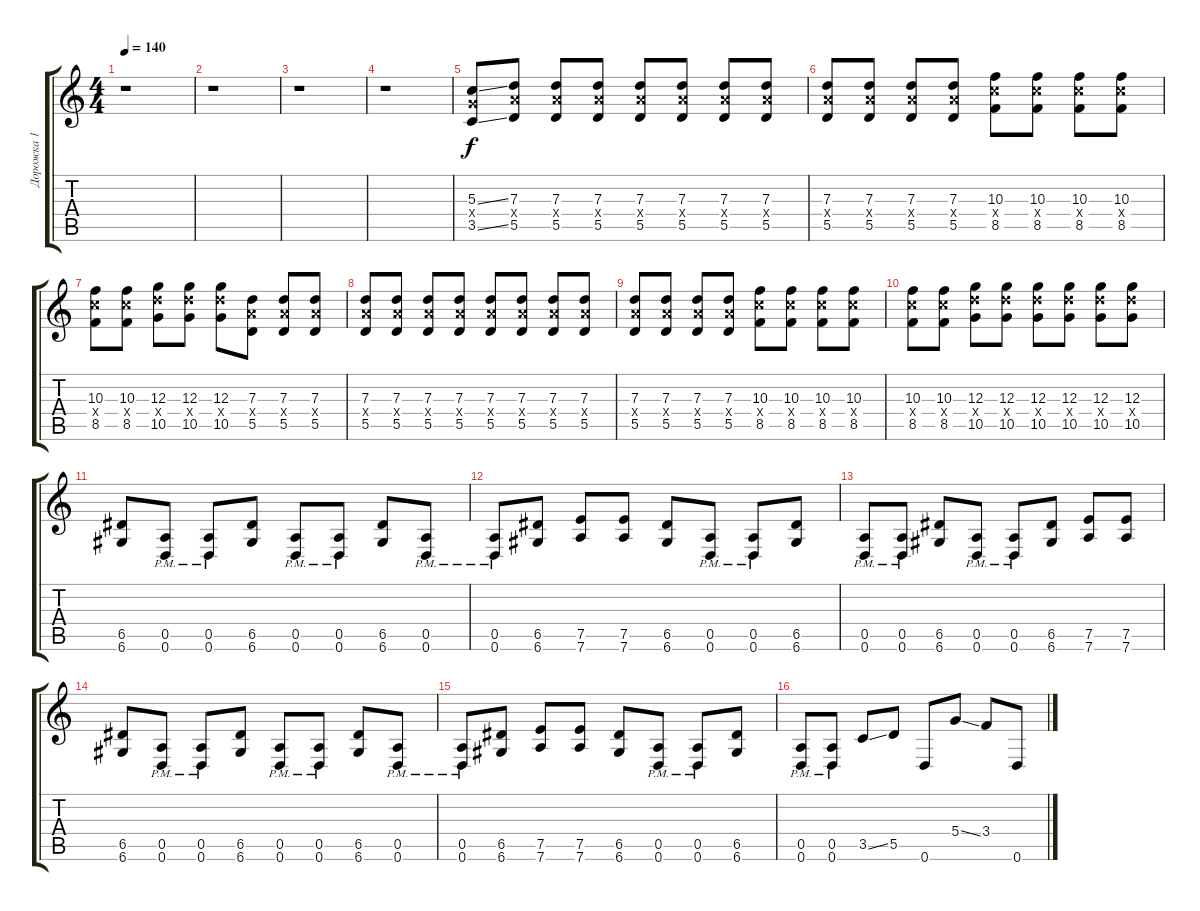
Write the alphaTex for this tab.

\track ("Дорожка 1" "Дорожка 1") {instrument overdrivenguitar}
\staff {score tabs}
\tuning (E4 B3 G3 D3 A2 D2) {hide}
\ts (4 4)
\tempo 140
\clef g2
\ks c
r.1{dy f} |
r.1 |
r.1 |
r.1 |
(5.3{ss} 5.4{x} 3.5{ss}).8{instrument electricguitarclean} (7.3 7.4{x} 5.5).8 (7.3 7.4{x} 5.5).8 (7.3 7.4{x} 5.5).8 (7.3 7.4{x} 5.5).8 (7.3 7.4{x} 5.5).8 (7.3 7.4{x} 5.5).8 (7.3 7.4{x} 5.5).8 |
(7.3 7.4{x} 5.5).8 (7.3 7.4{x} 5.5).8 (7.3 7.4{x} 5.5).8 (7.3 7.4{x} 5.5).8 (10.3 10.4{x} 8.5).8 (10.3 10.4{x} 8.5).8 (10.3 10.4{x} 8.5).8 (10.3 10.4{x} 8.5).8 |
(10.3 10.4{x} 8.5).8 (10.3 10.4{x} 8.5).8 (12.3 12.4{x} 10.5).8 (12.3 12.4{x} 10.5).8 (12.3 12.4{x} 10.5).8 (7.3 7.4{x} 5.5).8 (7.3 7.4{x} 5.5).8 (7.3 7.4{x} 5.5).8 |
(7.3 7.4{x} 5.5).8 (7.3 7.4{x} 5.5).8 (7.3 7.4{x} 5.5).8 (7.3 7.4{x} 5.5).8 (7.3 7.4{x} 5.5).8 (7.3 7.4{x} 5.5).8 (7.3 7.4{x} 5.5).8 (7.3 7.4{x} 5.5).8 |
(7.3 7.4{x} 5.5).8 (7.3 7.4{x} 5.5).8 (7.3 7.4{x} 5.5).8 (7.3 7.4{x} 5.5).8 (10.3 10.4{x} 8.5).8 (10.3 10.4{x} 8.5).8 (10.3 10.4{x} 8.5).8 (10.3 10.4{x} 8.5).8 |
(10.3 10.4{x} 8.5).8 (10.3 10.4{x} 8.5).8 (12.3 12.4{x} 10.5).8 (12.3 12.4{x} 10.5).8 (12.3 12.4{x} 10.5).8 (12.3 12.4{x} 10.5).8 (12.3 12.4{x} 10.5).8 (12.3 12.4{x} 10.5).8 |
(6.5 6.6).8{instrument overdrivenguitar} (0.5{pm} 0.6{pm}).8 (0.5{pm} 0.6{pm}).8 (6.5 6.6).8 (0.5{pm} 0.6{pm}).8 (0.5{pm} 0.6{pm}).8 (6.5 6.6).8 (0.5{pm} 0.6{pm}).8 |
(0.5{pm} 0.6{pm}).8 (6.5 6.6).8 (7.5 7.6).8 (7.5 7.6).8 (6.5 6.6).8 (0.5{pm} 0.6{pm}).8 (0.5{pm} 0.6{pm}).8 (6.5 6.6).8 |
(0.5{pm} 0.6{pm}).8 (0.5{pm} 0.6{pm}).8 (6.5 6.6).8 (0.5{pm} 0.6{pm}).8 (0.5{pm} 0.6{pm}).8 (6.5 6.6).8 (7.5 7.6).8 (7.5 7.6).8 |
(6.5 6.6).8 (0.5{pm} 0.6{pm}).8 (0.5{pm} 0.6{pm}).8 (6.5 6.6).8 (0.5{pm} 0.6{pm}).8 (0.5{pm} 0.6{pm}).8 (6.5 6.6).8 (0.5{pm} 0.6{pm}).8 |
(0.5{pm} 0.6{pm}).8 (6.5 6.6).8 (7.5 7.6).8 (7.5 7.6).8 (6.5 6.6).8 (0.5{pm} 0.6{pm}).8 (0.5{pm} 0.6{pm}).8 (6.5 6.6).8 |
(0.5{pm} 0.6{pm}).8 (0.5{pm} 0.6{pm}).8 3.5{ss}.8 5.5.8 0.6.8 5.4{ss}.8 3.4.8 0.6.8
